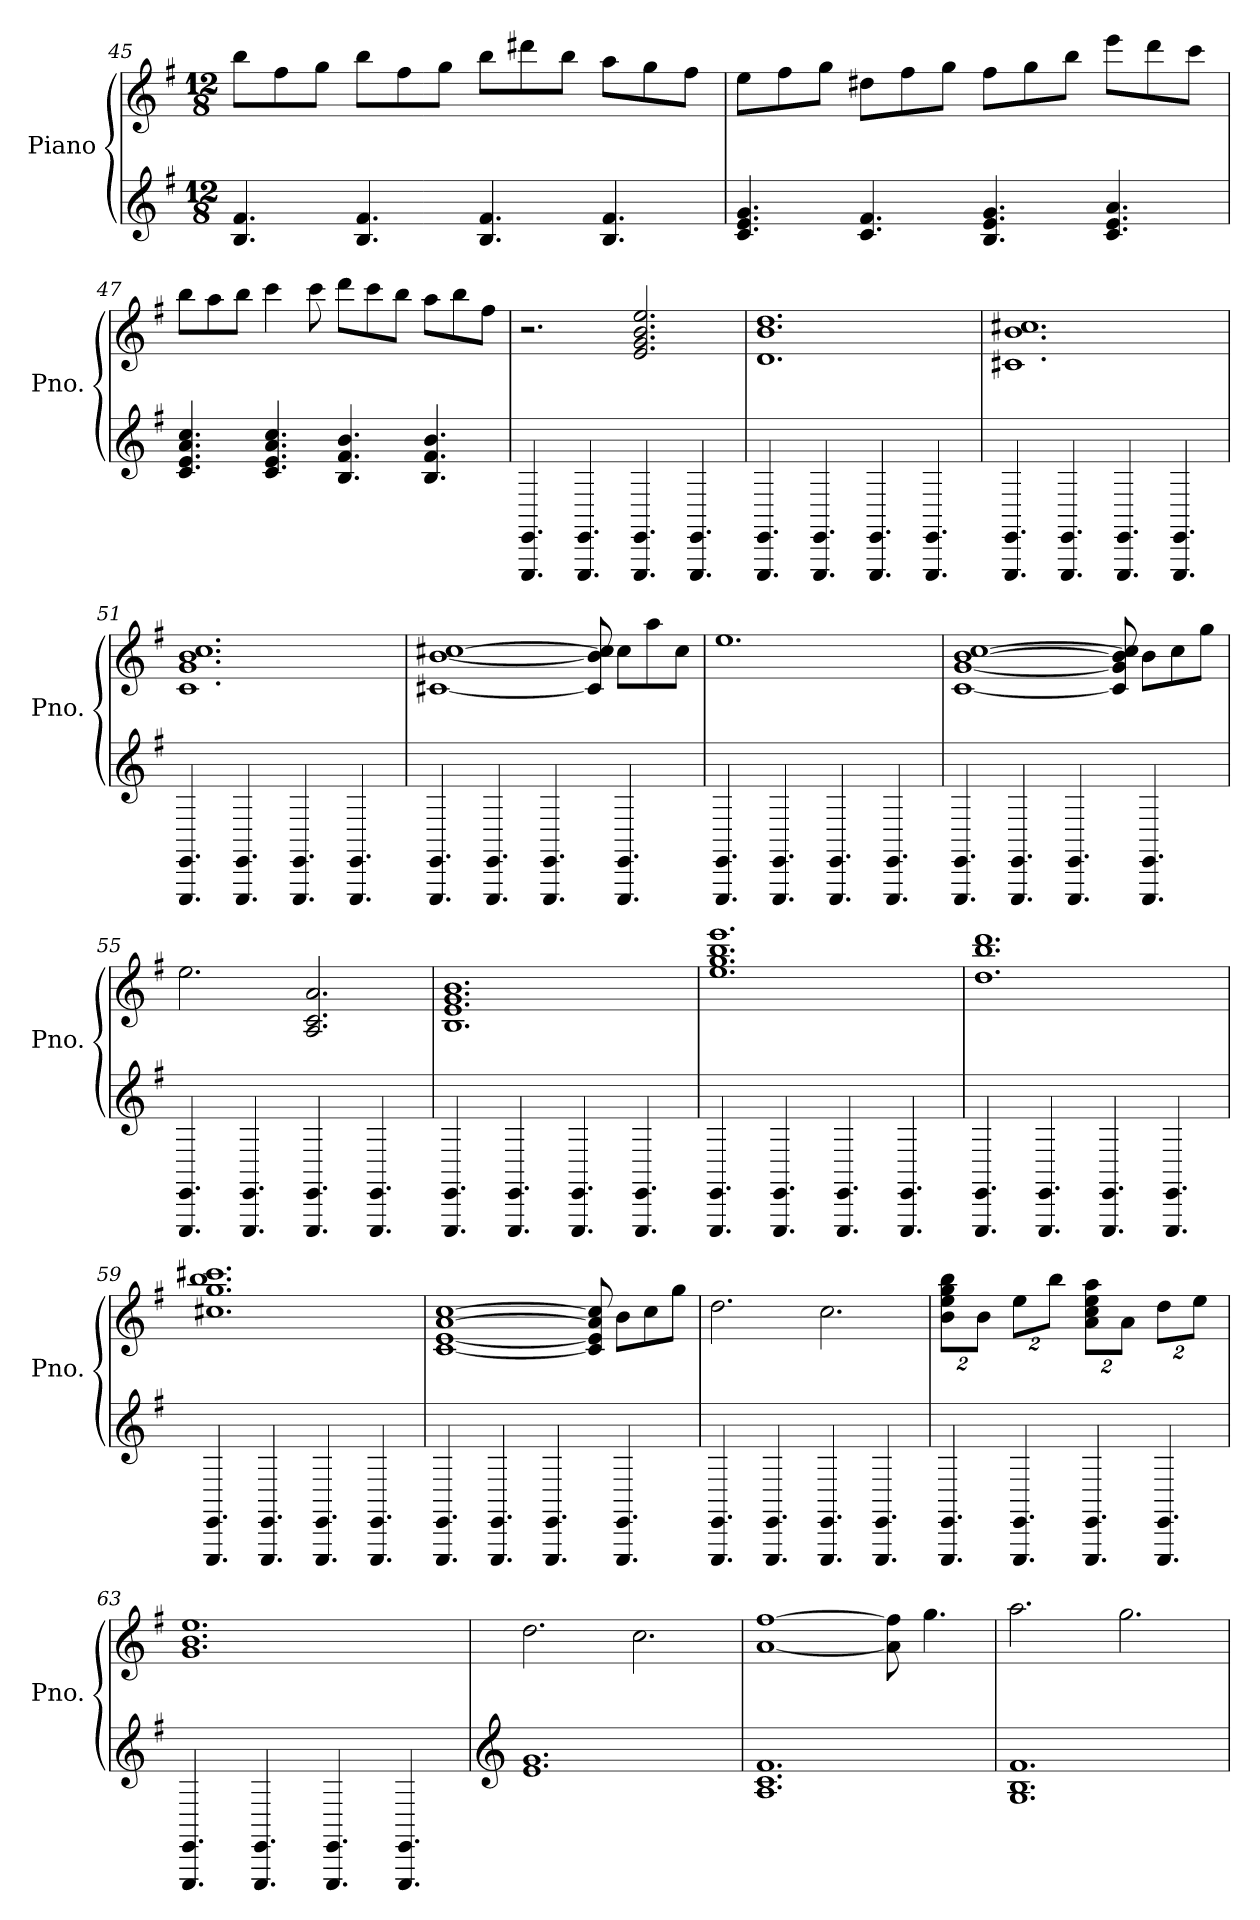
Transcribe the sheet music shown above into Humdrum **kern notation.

**kern	**kern
*part1	*part1
*staff2	*staff1
*I"Piano	*
*I'Pno.	*
!!LO:LB:g=z
*clefG2	*clefG2
*k[f#]	*k[f#]
*M12/8	*M12/8
=45	=45
4.B/ 4.f#/	8bb\L
.	8ff#\
.	8gg\J
4.B/ 4.f#/	8bb\L
.	8ff#\
.	8gg\J
4.B/ 4.f#/	8bb\L
.	8ddd#X\
.	8bb\J
4.B/ 4.f#/	8aa\L
.	8gg\
.	8ff#\J
=46	=46
4.c/ 4.e/ 4.g/	8ee\L
.	8ff#\
.	8gg\J
4.c/ 4.f#/	8dd#X\L
.	8ff#\
.	8gg\J
4.B/ 4.e/ 4.g/	8ff#\L
.	8gg\
.	8bb\J
4.c/ 4.e/ 4.a/	8eee\L
.	8ddd\
.	8ccc\J
=47	=47
4.c/ 4.e/ 4.a/ 4.cc/	8bb\L
.	8aa\
.	8bb\J
4.c/ 4.e/ 4.a/ 4.cc/	4ccc\
.	8ccc\
4.B/ 4.f#/ 4.b/	8ddd\L
.	8ccc\
.	8bb\J
4.B/ 4.f#/ 4.b/	8aa\L
.	8bb\
.	8ff#\J
!!LO:LB:g=z
=48	=48
4.EEE/ 4.EE/	2.r
4.EEE/ 4.EE/	.
4.EEE/ 4.EE/	2.e/ 2.g/ 2.b/ 2.ee/
4.EEE/ 4.EE/	.
=49	=49
4.EEE/ 4.EE/	1.d 1.b 1.dd
4.EEE/ 4.EE/	.
4.EEE/ 4.EE/	.
4.EEE/ 4.EE/	.
=50	=50
4.EEE/ 4.EE/	1.c#X 1.b 1.cc#X
4.EEE/ 4.EE/	.
4.EEE/ 4.EE/	.
4.EEE/ 4.EE/	.
=51	=51
4.EEE/ 4.EE/	1.c 1.g 1.b 1.cc
4.EEE/ 4.EE/	.
4.EEE/ 4.EE/	.
4.EEE/ 4.EE/	.
=52	=52
4.EEE/ 4.EE/	[1c#X [1b [1cc#X
4.EEE/ 4.EE/	.
4.EEE/ 4.EE/	.
.	8c#/] 8b/] 8cc#/]
4.EEE/ 4.EE/	8cc#\L
.	8aa\
.	8cc#\J
!!LO:LB:g=z
=53	=53
4.EEE/ 4.EE/	1.ee
4.EEE/ 4.EE/	.
4.EEE/ 4.EE/	.
4.EEE/ 4.EE/	.
=54	=54
4.EEE/ 4.EE/	[1c [1g [1b [1cc
4.EEE/ 4.EE/	.
4.EEE/ 4.EE/	.
.	8c/] 8g/] 8b/] 8cc/]
4.EEE/ 4.EE/	8b\L
.	8cc\
.	8gg\J
=55	=55
4.EEE/ 4.EE/	2.ee\
4.EEE/ 4.EE/	.
4.EEE/ 4.EE/	2.A/ 2.c/ 2.a/
4.EEE/ 4.EE/	.
=56	=56
4.EEE/ 4.EE/	1.B 1.e 1.g 1.b
4.EEE/ 4.EE/	.
4.EEE/ 4.EE/	.
4.EEE/ 4.EE/	.
=57	=57
4.EEE/ 4.EE/	1.ee 1.gg 1.bb 1.eee
4.EEE/ 4.EE/	.
4.EEE/ 4.EE/	.
4.EEE/ 4.EE/	.
!!LO:LB:g=z
=58	=58
4.EEE/ 4.EE/	1.dd 1.bb 1.ddd
4.EEE/ 4.EE/	.
4.EEE/ 4.EE/	.
4.EEE/ 4.EE/	.
=59	=59
4.EEE/ 4.EE/	1.cc#X 1.gg 1.bb 1.ccc#X
4.EEE/ 4.EE/	.
4.EEE/ 4.EE/	.
4.EEE/ 4.EE/	.
=60	=60
4.EEE/ 4.EE/	[1c [1e [1a [1cc
4.EEE/ 4.EE/	.
4.EEE/ 4.EE/	.
.	8c/] 8e/] 8a/] 8cc/]
4.EEE/ 4.EE/	8b\L
.	8cc\
.	8gg\J
=61	=61
4.EEE/ 4.EE/	2.dd\
4.EEE/ 4.EE/	.
4.EEE/ 4.EE/	2.cc\
4.EEE/ 4.EE/	.
=62	=62
*	*Xbrackettup
4.EEE/ 4.EE/	16%3b\ 16%3ee\ 16%3gg\ 16%3bb\L
.	16%3b\J
4.EEE/ 4.EE/	16%3ee\L
.	16%3bb\J
4.EEE/ 4.EE/	16%3a\ 16%3cc\ 16%3ee\ 16%3aa\L
.	16%3a\J
4.EEE/ 4.EE/	16%3dd\L
.	16%3ee\J
!!LO:PB:g=z
=63	=63
4.EEE/ 4.EE/	1.g 1.b 1.ee
4.EEE/ 4.EE/	.
4.EEE/ 4.EE/	.
4.EEE/ 4.EE/	.
=64	=64
*clefG2	*
1.e 1.g	2.dd\
.	2.cc\
=65	=65
1.A 1.c 1.f#	[1a [1ff#
.	8a\] 8ff#\]
.	4.gg\
=66	=66
1.G 1.B 1.f#	2.aa\
.	2.gg\
=	=
*-	*-
